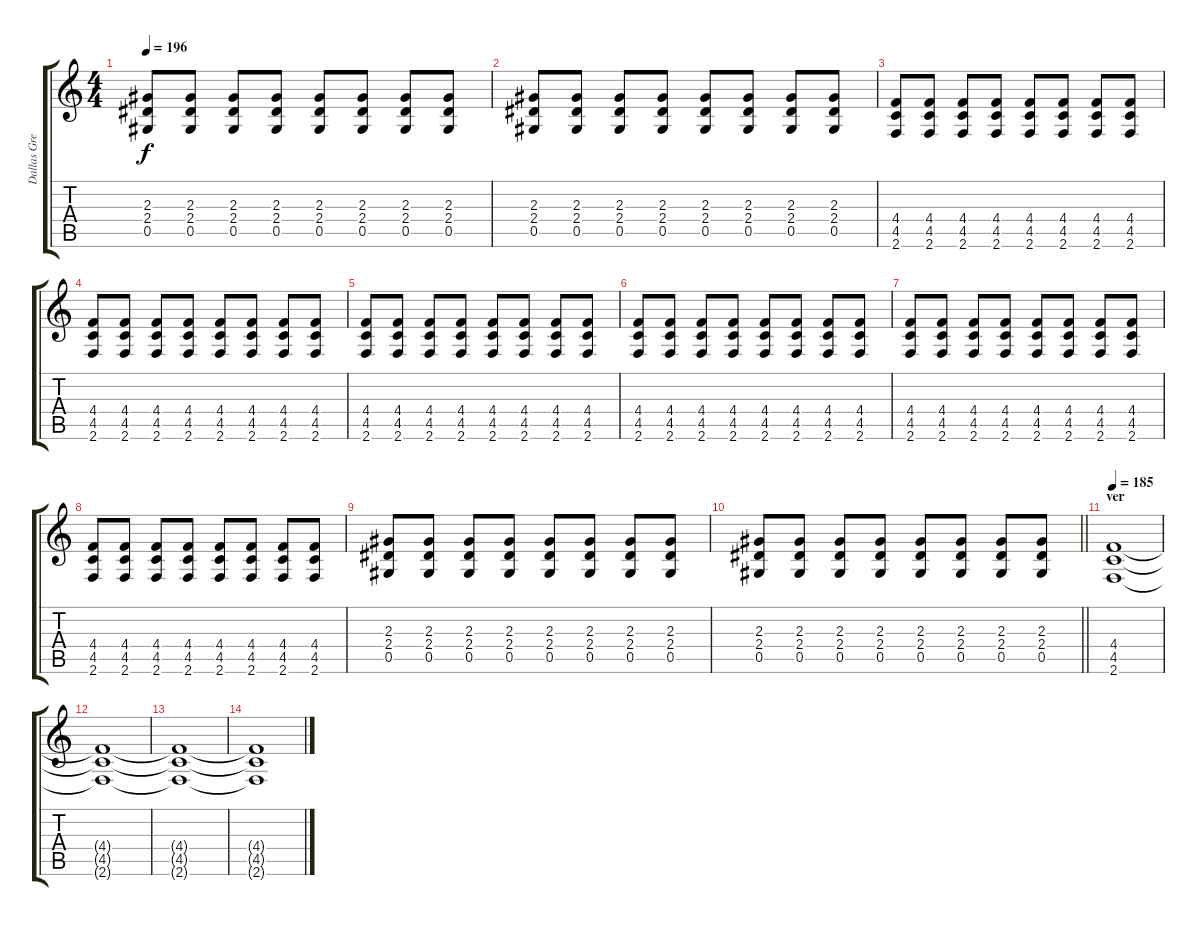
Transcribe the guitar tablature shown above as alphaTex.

\track ("Dallas Green" "Dallas Gre") {instrument overdrivenguitar}
\staff {score tabs}
\tuning (Eb4 Bb3 Gb3 Db3 Ab2 Eb2) {hide}
\ts (4 4)
\tempo 196
\clef g2
\ks c
(2.3 2.4 0.5).8{dy f} (2.3 2.4 0.5).8 (2.3 2.4 0.5).8 (2.3 2.4 0.5).8 (2.3 2.4 0.5).8 (2.3 2.4 0.5).8 (2.3 2.4 0.5).8 (2.3 2.4 0.5).8 |
(2.3 2.4 0.5).8 (2.3 2.4 0.5).8 (2.3 2.4 0.5).8 (2.3 2.4 0.5).8 (2.3 2.4 0.5).8 (2.3 2.4 0.5).8 (2.3 2.4 0.5).8 (2.3 2.4 0.5).8 |
(4.4 4.5 2.6).8 (4.4 4.5 2.6).8 (4.4 4.5 2.6).8 (4.4 4.5 2.6).8 (4.4 4.5 2.6).8 (4.4 4.5 2.6).8 (4.4 4.5 2.6).8 (4.4 4.5 2.6).8 |
(4.4 4.5 2.6).8 (4.4 4.5 2.6).8 (4.4 4.5 2.6).8 (4.4 4.5 2.6).8 (4.4 4.5 2.6).8 (4.4 4.5 2.6).8 (4.4 4.5 2.6).8 (4.4 4.5 2.6).8 |
(4.4 4.5 2.6).8 (4.4 4.5 2.6).8 (4.4 4.5 2.6).8 (4.4 4.5 2.6).8 (4.4 4.5 2.6).8 (4.4 4.5 2.6).8 (4.4 4.5 2.6).8 (4.4 4.5 2.6).8 |
(4.4 4.5 2.6).8 (4.4 4.5 2.6).8 (4.4 4.5 2.6).8 (4.4 4.5 2.6).8 (4.4 4.5 2.6).8 (4.4 4.5 2.6).8 (4.4 4.5 2.6).8 (4.4 4.5 2.6).8 |
(4.4 4.5 2.6).8 (4.4 4.5 2.6).8 (4.4 4.5 2.6).8 (4.4 4.5 2.6).8 (4.4 4.5 2.6).8 (4.4 4.5 2.6).8 (4.4 4.5 2.6).8 (4.4 4.5 2.6).8 |
(4.4 4.5 2.6).8 (4.4 4.5 2.6).8 (4.4 4.5 2.6).8 (4.4 4.5 2.6).8 (4.4 4.5 2.6).8 (4.4 4.5 2.6).8 (4.4 4.5 2.6).8 (4.4 4.5 2.6).8 |
(2.3 2.4 0.5).8 (2.3 2.4 0.5).8 (2.3 2.4 0.5).8 (2.3 2.4 0.5).8 (2.3 2.4 0.5).8 (2.3 2.4 0.5).8 (2.3 2.4 0.5).8 (2.3 2.4 0.5).8 |
\barLineRight lightlight
(2.3 2.4 0.5).8 (2.3 2.4 0.5).8 (2.3 2.4 0.5).8 (2.3 2.4 0.5).8 (2.3 2.4 0.5).8 (2.3 2.4 0.5).8 (2.3 2.4 0.5).8 (2.3 2.4 0.5).8 |
\section ("" "ver")
\tempo 185
(4.4 4.5 2.6).1 |
(4.4{t} 4.5{t} 2.6{t}).1 |
(4.4{t} 4.5{t} 2.6{t}).1 |
(4.4{t} 4.5{t} 2.6{t}).1
